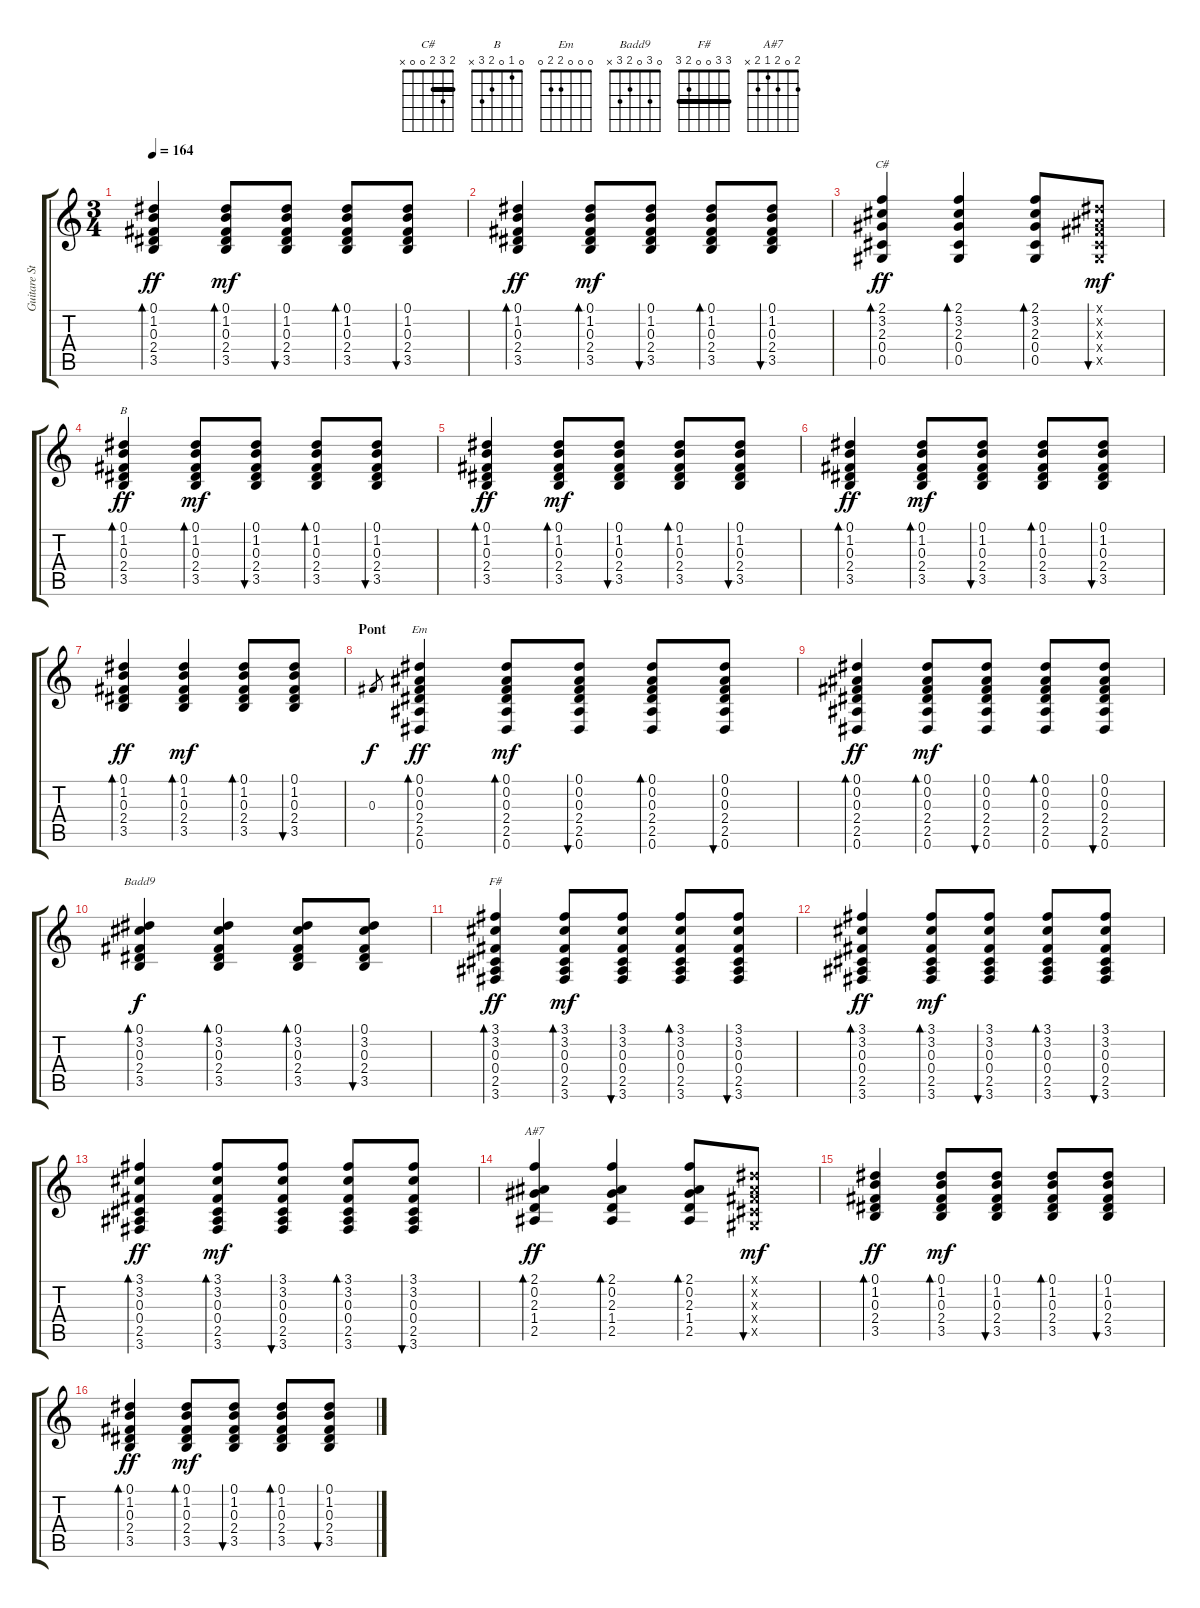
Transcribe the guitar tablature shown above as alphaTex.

\track ("Guitare Stuart" "Guitare St") {instrument acousticguitarnylon}
\staff {score tabs}
\tuning (Eb4 Bb3 Gb3 Db3 Ab2 Eb2) {hide}
\chord ("C#" 2 3 2 0 0 x) {barre 2}
\chord ("B" 0 1 0 2 3 x)
\chord ("Em" 0 0 0 2 2 0)
\chord ("Badd9" 0 3 0 2 3 x)
\chord ("F#" 3 3 0 0 2 3) {barre 3}
\chord ("A#7" 2 0 2 1 2 x)
\ts (3 4)
\tempo 164
\clef g2
\ks c
(0.1 1.2 0.3 2.4 3.5).4{bd 60 dy ff} (0.1 1.2 0.3 2.4 3.5).8{bd 60 dy mf} (0.1 1.2 0.3 2.4 3.5).8{bu 60} (0.1 1.2 0.3 2.4 3.5).8{bd 60} (0.1 1.2 0.3 2.4 3.5).8{bu 60} |
(0.1 1.2 0.3 2.4 3.5).4{bd 60 dy ff} (0.1 1.2 0.3 2.4 3.5).8{bd 60 dy mf} (0.1 1.2 0.3 2.4 3.5).8{bu 60} (0.1 1.2 0.3 2.4 3.5).8{bd 60} (0.1 1.2 0.3 2.4 3.5).8{bu 60} |
(2.1 3.2 2.3 0.4 0.5).4{bd 60 ch "C#" dy ff} (2.1 3.2 2.3 0.4 0.5).4{bd 60} (2.1 3.2 2.3 0.4 0.5).8{bd 60} (0.1{x} 0.2{x} 0.3{x} 0.4{x} 0.5{x}).8{bu 60 dy mf} |
(0.1 1.2 0.3 2.4 3.5).4{bd 60 ch "B" dy ff} (0.1 1.2 0.3 2.4 3.5).8{bd 60 dy mf} (0.1 1.2 0.3 2.4 3.5).8{bu 60} (0.1 1.2 0.3 2.4 3.5).8{bd 60} (0.1 1.2 0.3 2.4 3.5).8{bu 60} |
(0.1 1.2 0.3 2.4 3.5).4{bd 60 dy ff} (0.1 1.2 0.3 2.4 3.5).8{bd 60 dy mf} (0.1 1.2 0.3 2.4 3.5).8{bu 60} (0.1 1.2 0.3 2.4 3.5).8{bd 60} (0.1 1.2 0.3 2.4 3.5).8{bu 60} |
(0.1 1.2 0.3 2.4 3.5).4{bd 60 dy ff} (0.1 1.2 0.3 2.4 3.5).8{bd 60 dy mf} (0.1 1.2 0.3 2.4 3.5).8{bu 60} (0.1 1.2 0.3 2.4 3.5).8{bd 60} (0.1 1.2 0.3 2.4 3.5).8{bu 60} |
(0.1 1.2 0.3 2.4 3.5).4{bd 60 dy ff} (0.1 1.2 0.3 2.4 3.5).4{bd 60 dy mf} (0.1 1.2 0.3 2.4 3.5).8{bd 60} (0.1 1.2 0.3 2.4 3.5).8{bu 60} |
\section ("" "Pont")
0.3.8{gr dy f} (0.1 0.2 0.3 2.4 2.5 0.6).4{bd 60 ch "Em" dy ff} (0.1 0.2 0.3 2.4 2.5 0.6).8{bd 60 dy mf} (0.1 0.2 0.3 2.4 2.5 0.6).8{bu 60} (0.1 0.2 0.3 2.4 2.5 0.6).8{bd 60} (0.1 0.2 0.3 2.4 2.5 0.6).8{bu 60} |
(0.1 0.2 0.3 2.4 2.5 0.6).4{bd 60 dy ff} (0.1 0.2 0.3 2.4 2.5 0.6).8{bd 60 dy mf} (0.1 0.2 0.3 2.4 2.5 0.6).8{bu 60} (0.1 0.2 0.3 2.4 2.5 0.6).8{bd 60} (0.1 0.2 0.3 2.4 2.5 0.6).8{bu 60} |
(0.1 3.2 0.3 2.4 3.5).4{bd 60 ch "Badd9" dy f} (0.1 3.2 0.3 2.4 3.5).4{bd 60} (0.1 3.2 0.3 2.4 3.5).8{bd 60} (0.1 3.2 0.3 2.4 3.5).8{bu 60} |
(3.1 3.2 0.3 0.4 2.5 3.6).4{bd 60 ch "F#" dy ff} (3.1 3.2 0.3 0.4 2.5 3.6).8{bd 60 dy mf} (3.1 3.2 0.3 0.4 2.5 3.6).8{bu 60} (3.1 3.2 0.3 0.4 2.5 3.6).8{bd 60} (3.1 3.2 0.3 0.4 2.5 3.6).8{bu 60} |
(3.1 3.2 0.3 0.4 2.5 3.6).4{bd 60 dy ff} (3.1 3.2 0.3 0.4 2.5 3.6).8{bd 60 dy mf} (3.1 3.2 0.3 0.4 2.5 3.6).8{bu 60} (3.1 3.2 0.3 0.4 2.5 3.6).8{bd 60} (3.1 3.2 0.3 0.4 2.5 3.6).8{bu 60} |
(3.1 3.2 0.3 0.4 2.5 3.6).4{bd 60 dy ff} (3.1 3.2 0.3 0.4 2.5 3.6).8{bd 60 dy mf} (3.1 3.2 0.3 0.4 2.5 3.6).8{bu 60} (3.1 3.2 0.3 0.4 2.5 3.6).8{bd 60} (3.1 3.2 0.3 0.4 2.5 3.6).8{bu 60} |
(2.1 0.2 2.3 1.4 2.5).4{bd 60 ch "A#7" dy ff} (2.1 0.2 2.3 1.4 2.5).4{bd 60} (2.1 0.2 2.3 1.4 2.5).8{bd 60} (0.1{x} 0.2{x} 0.3{x} 0.4{x} 0.5{x}).8{bu 60 dy mf} |
(0.1 1.2 0.3 2.4 3.5).4{bd 60 dy ff} (0.1 1.2 0.3 2.4 3.5).8{bd 60 dy mf} (0.1 1.2 0.3 2.4 3.5).8{bu 60} (0.1 1.2 0.3 2.4 3.5).8{bd 60} (0.1 1.2 0.3 2.4 3.5).8{bu 60} |
(0.1 1.2 0.3 2.4 3.5).4{bd 60 dy ff} (0.1 1.2 0.3 2.4 3.5).8{bd 60 dy mf} (0.1 1.2 0.3 2.4 3.5).8{bu 60} (0.1 1.2 0.3 2.4 3.5).8{bd 60} (0.1 1.2 0.3 2.4 3.5).8{bu 60}
